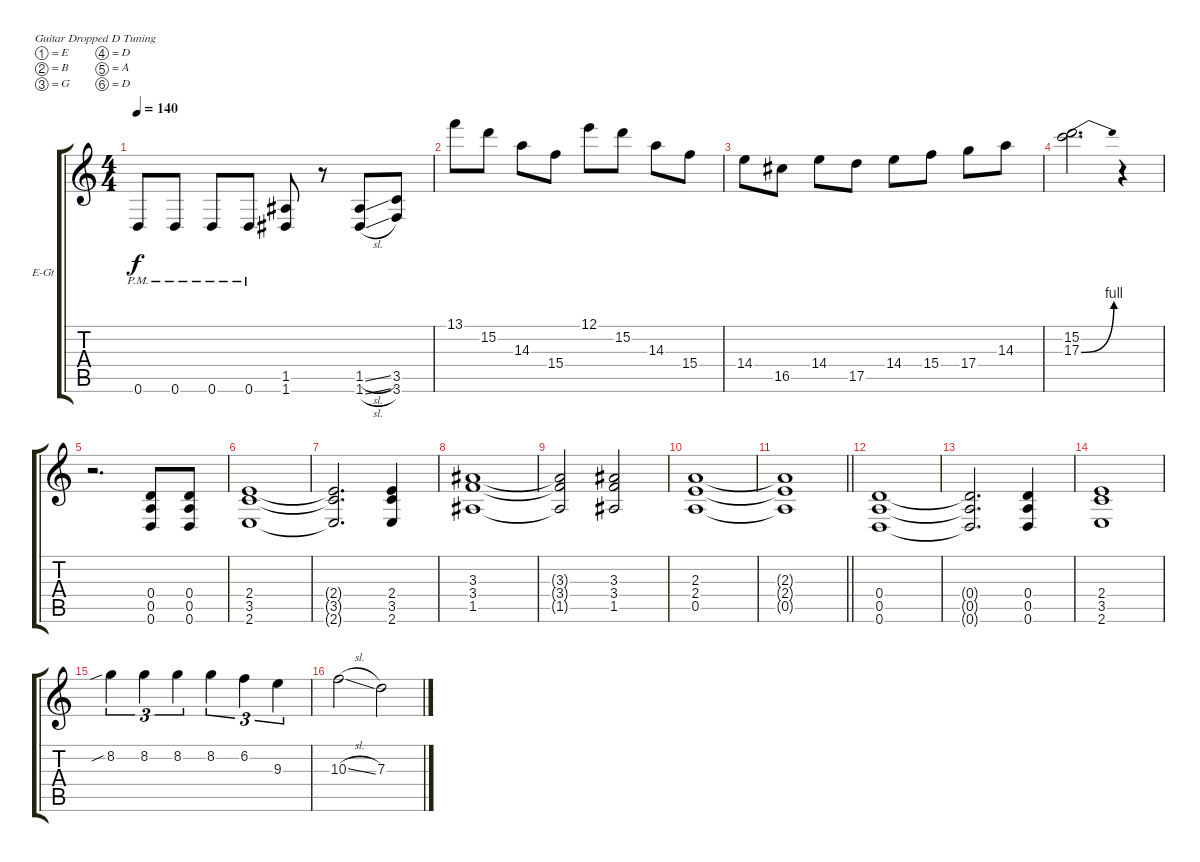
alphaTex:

\bracketExtendMode groupsimilarinstruments
\firstSystemTrackNameOrientation horizontal
\otherSystemsTrackNameOrientation horizontal
\track ("Lead Guitar 2" "E-Gt") {mute instrument distortionguitar}
\staff {score tabs}
\tuning (E4 B3 G3 D3 A2 D2)
\ts (4 4)
\tempo 140
\clef g2
\ks c
0.6{pm}.8{dy f} 0.6{pm}.8 0.6{pm}.8 0.6{pm}.8 (1.5 1.6).8 r.8 (1.5{sl} 1.6{sl}).8 (3.5 3.6).8 |
13.1.8 15.2.8 14.3.8 15.4.8 12.1.8 15.2.8 14.3.8 15.4.8 |
14.4.8 16.5.8 14.4.8 17.5.8 14.4.8 15.4.8 17.4.8 14.3.8 |
(15.2 17.3{be (bend 0 0 60 4)}).2{d} r.4 |
r.2{d} (0.4 0.5 0.6).8 (0.4 0.5 0.6).8 |
(2.4 3.5 2.6).1 |
(2.4{t} 3.5{t} 2.6{t}).2{d} (2.4 3.5 2.6).4 |
(3.3 3.4 1.5).1 |
(3.3{t} 3.4{t} 1.5{t}).2 (3.3 3.4 1.5).2 |
(2.3 2.4 0.5).1 |
\barLineRight lightlight
(2.3{t} 2.4{t} 0.5{t}).1 |
(0.4 0.5 0.6).1 |
(0.4{t} 0.5{t} 0.6{t}).2{d} (0.4 0.5 0.6).4 |
(2.4 3.5 2.6).1 |
8.2{sib}.4{tu (3 2)} 8.2.4{tu (3 2)} 8.2.4{tu (3 2)} 8.2.4{tu (3 2)} 6.2.4{tu (3 2)} 9.3.4{tu (3 2)} |
10.3{sl}.2 7.3.2
